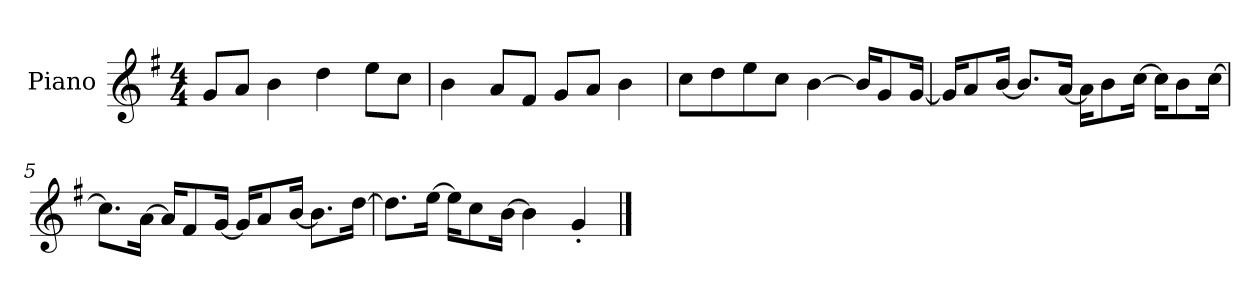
**kern
*part1
*staff1
*I"Piano
*I'P-no
*clefG2
*k[f#]
*M4/4
*MM90
=1
8g/L
8a/J
4b\
4dd\
8ee\L
8cc\J
=2
4b\
8a/L
8f#/J
8g/L
8a/J
4b\
=3
8cc\L
8dd\
8ee\
8cc\J
[4b\
16b/KL]
8g/
[16g/Jk
=4
16g/KL]
8a/
[16b/Jk
8.b/L]
[16a/Jk
16a\KL]
8b\
[16cc\Jk
16cc\KL]
8b\
[16cc\Jk
!!LO:LB:g=z
=5
8.cc\L]
[16a\Jk
16a/KL]
8f#/
[16g/Jk
16g/KL]
8a/
[16b/Jk
8.b\L]
[16dd\Jk
=6
8.dd\L]
[16ee\Jk
16ee\KL]
8cc\
[16b\Jk
4b\]
4g'/
==
*-
